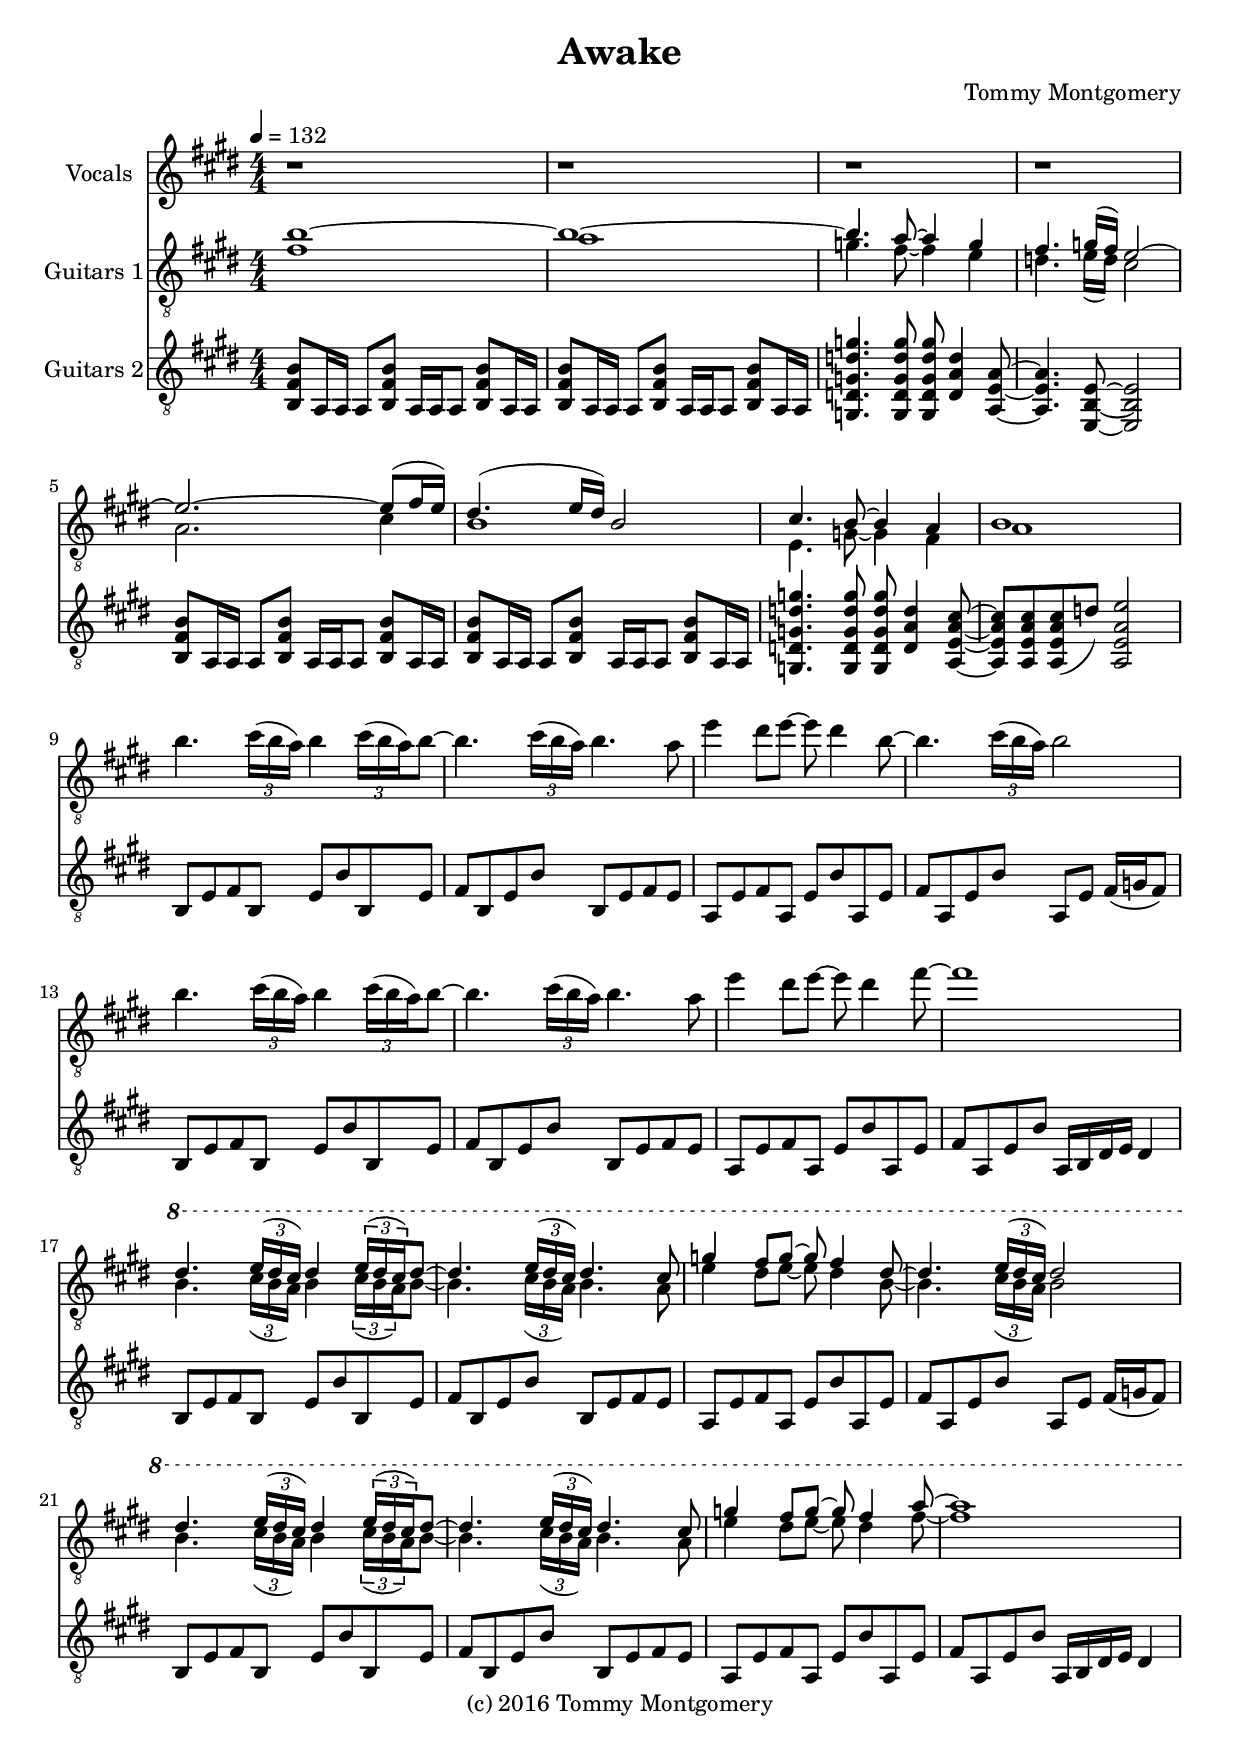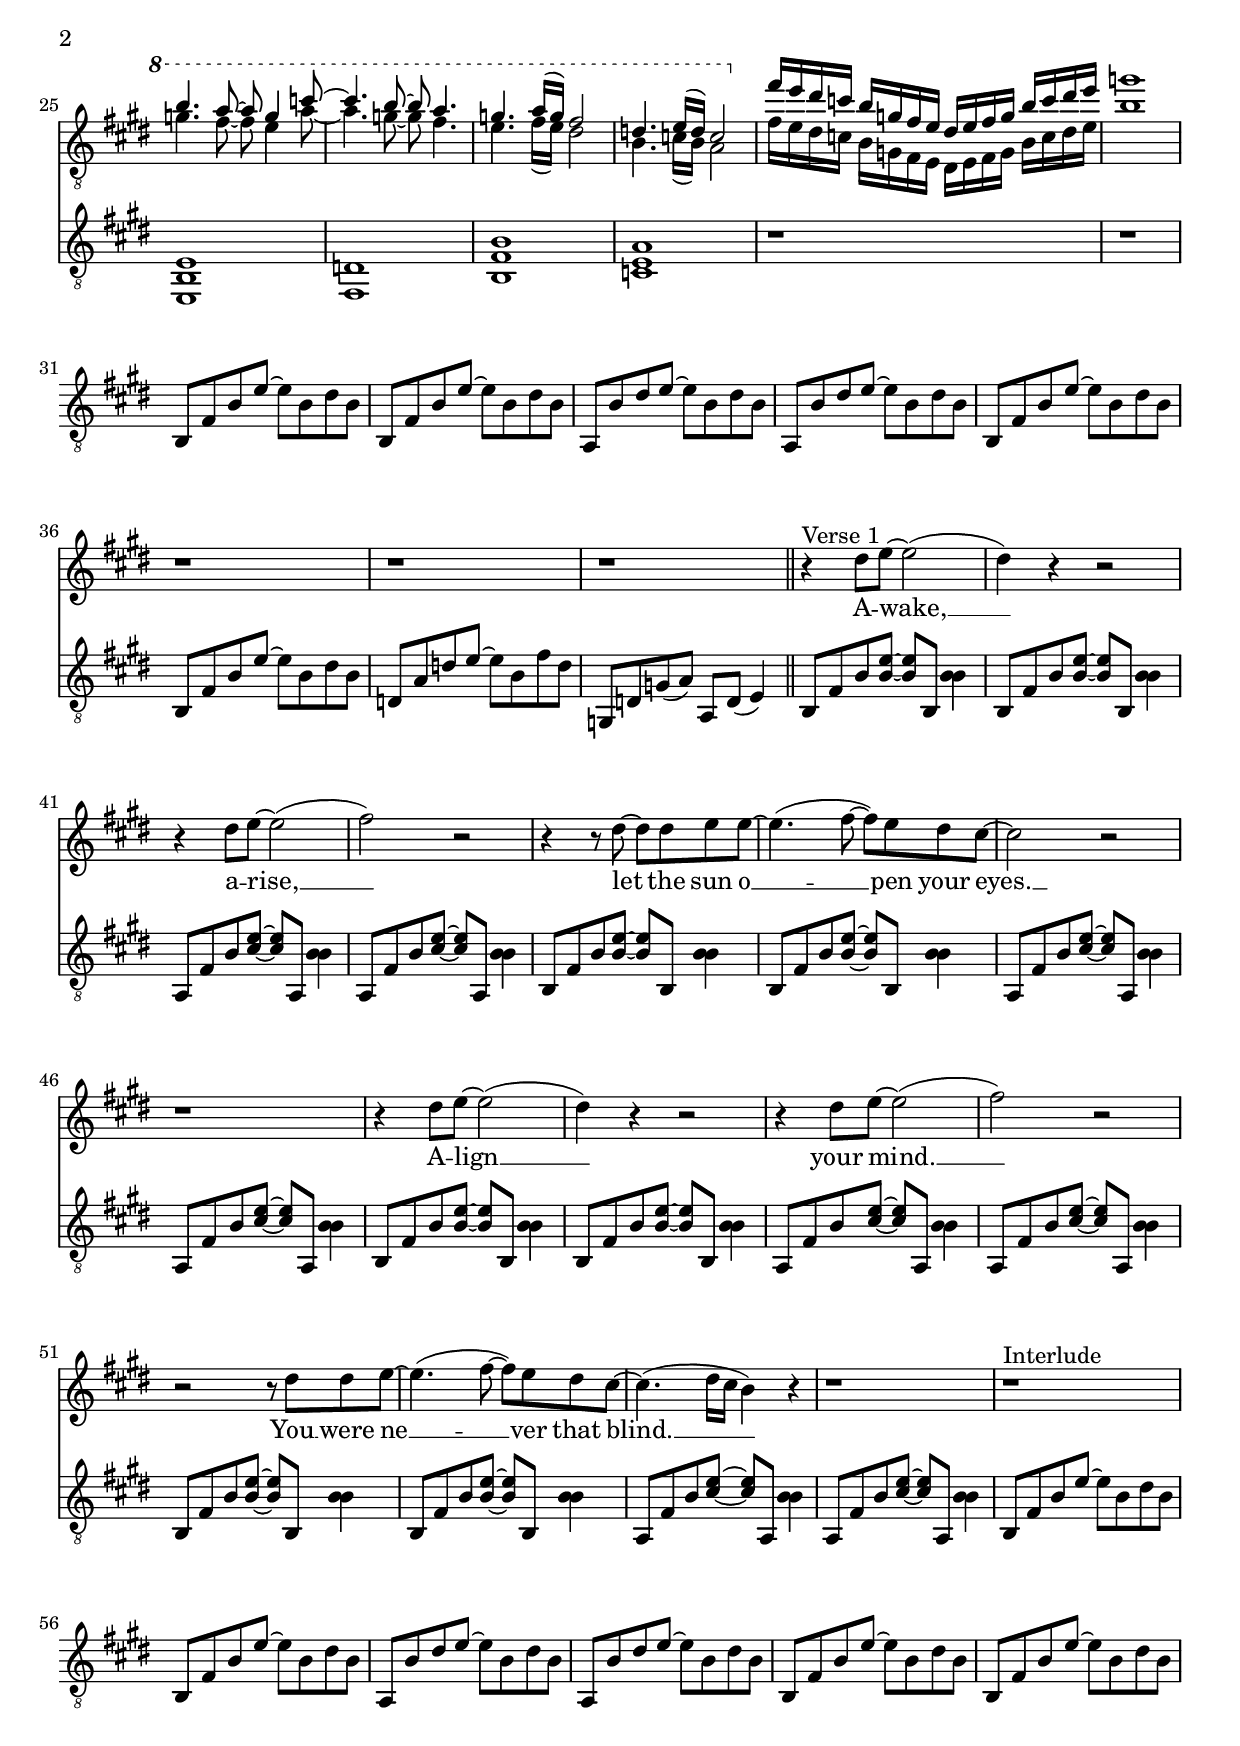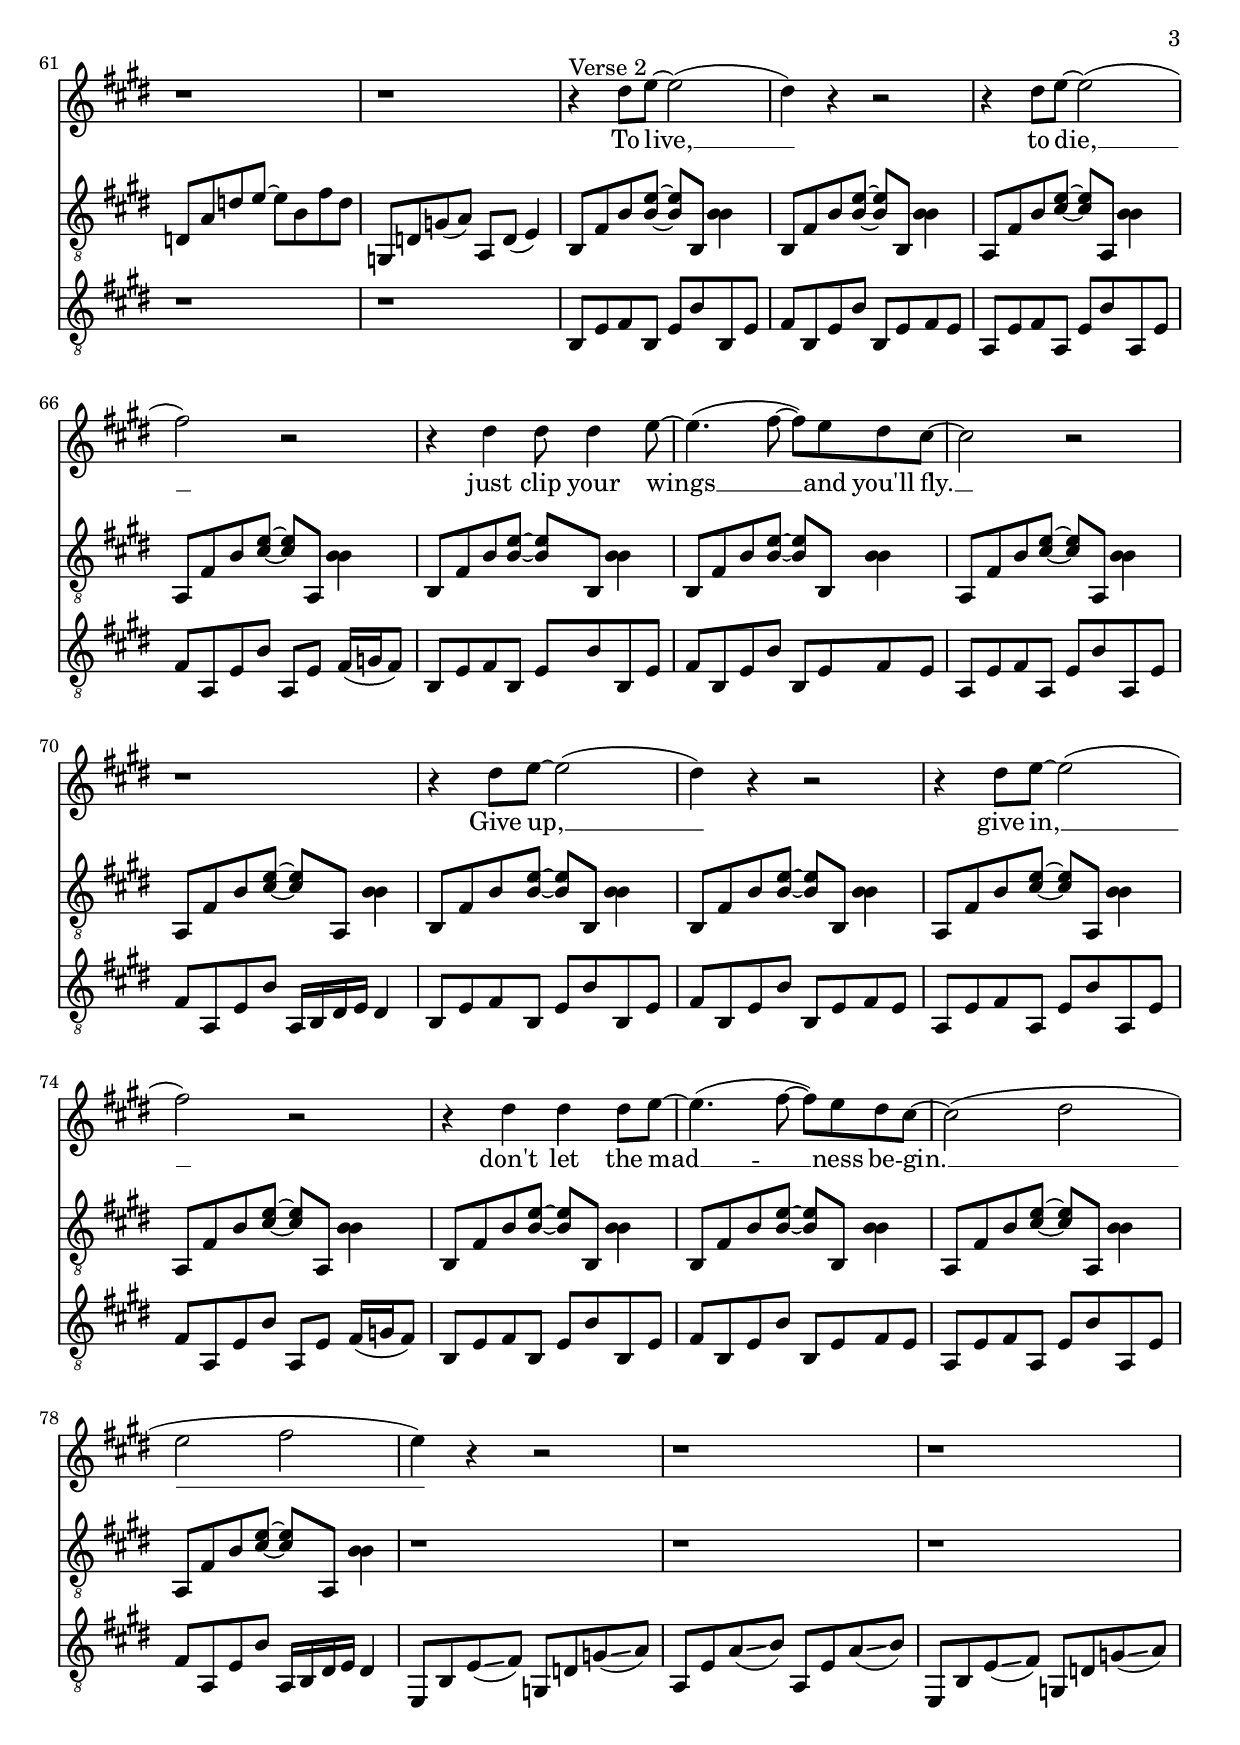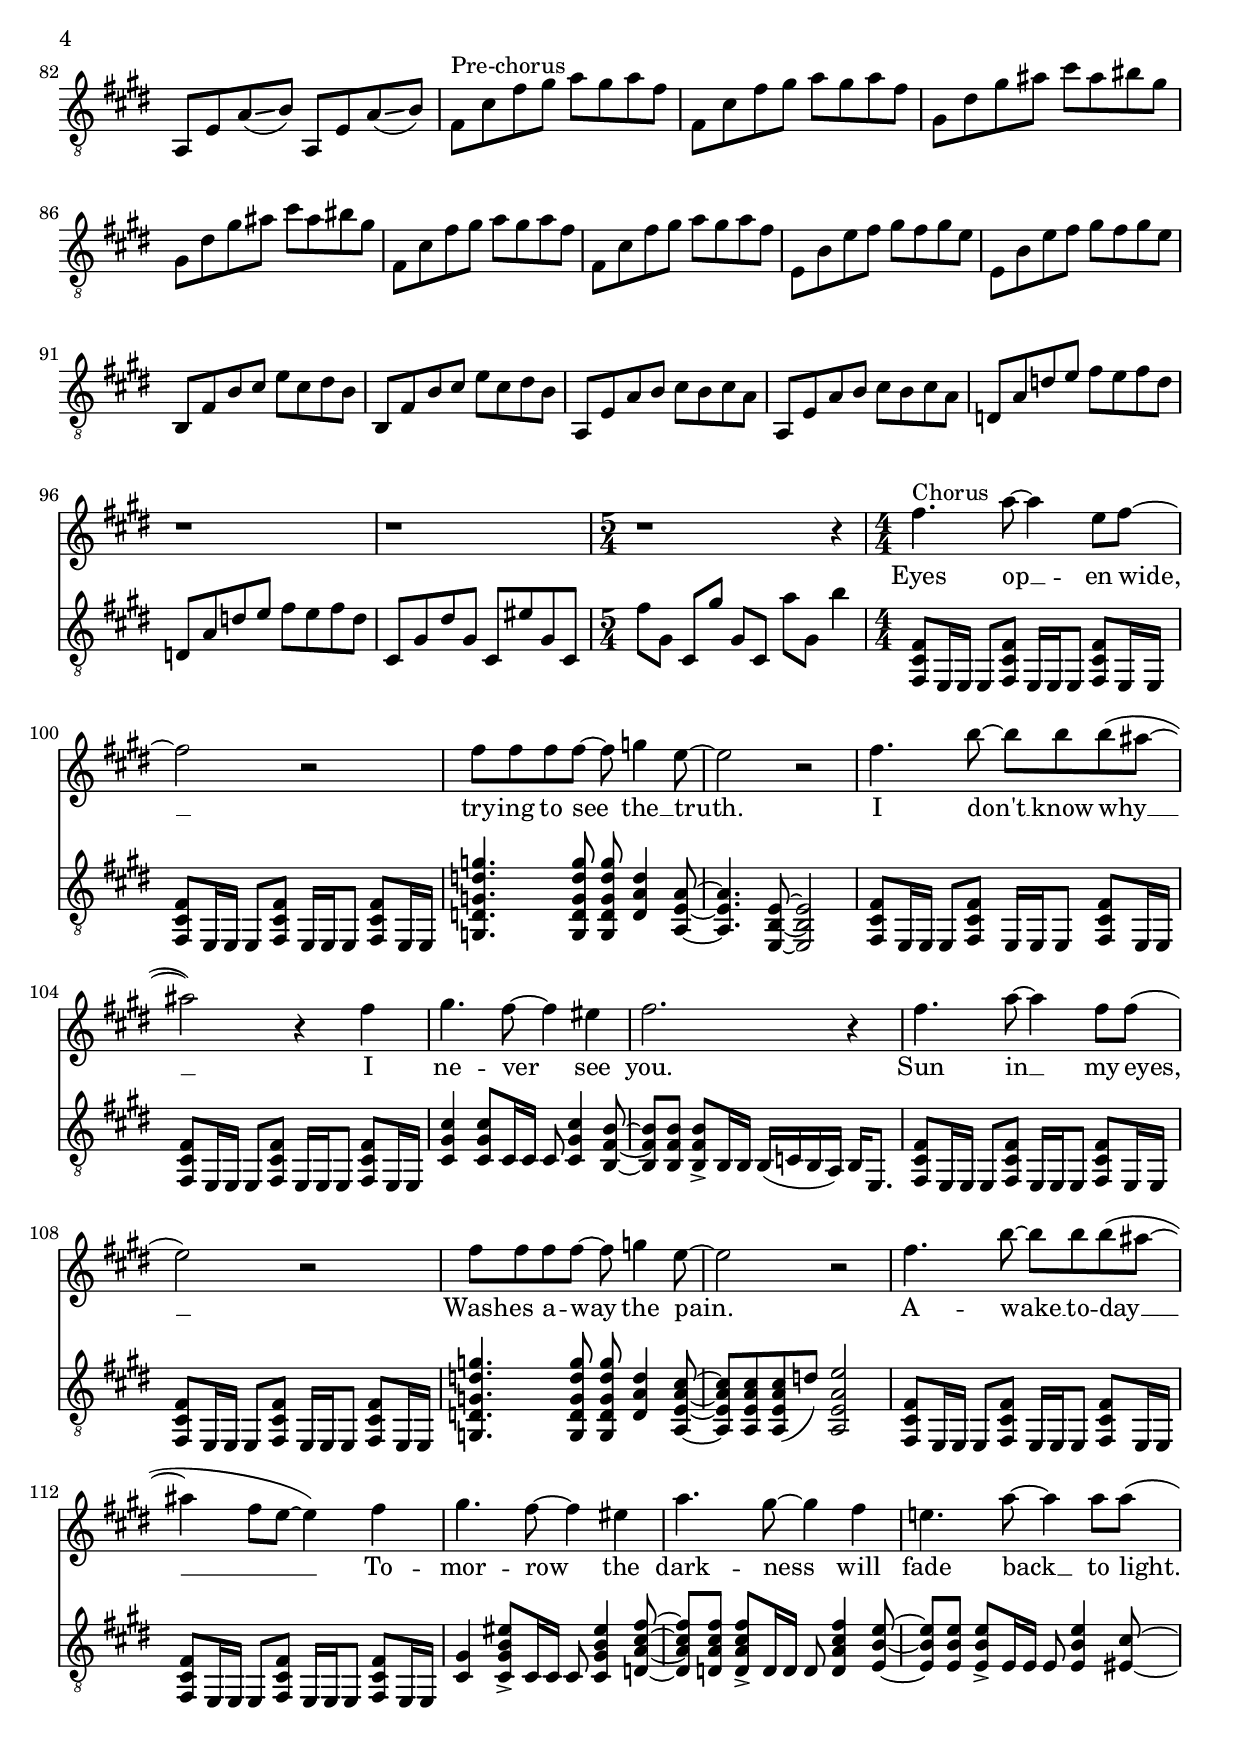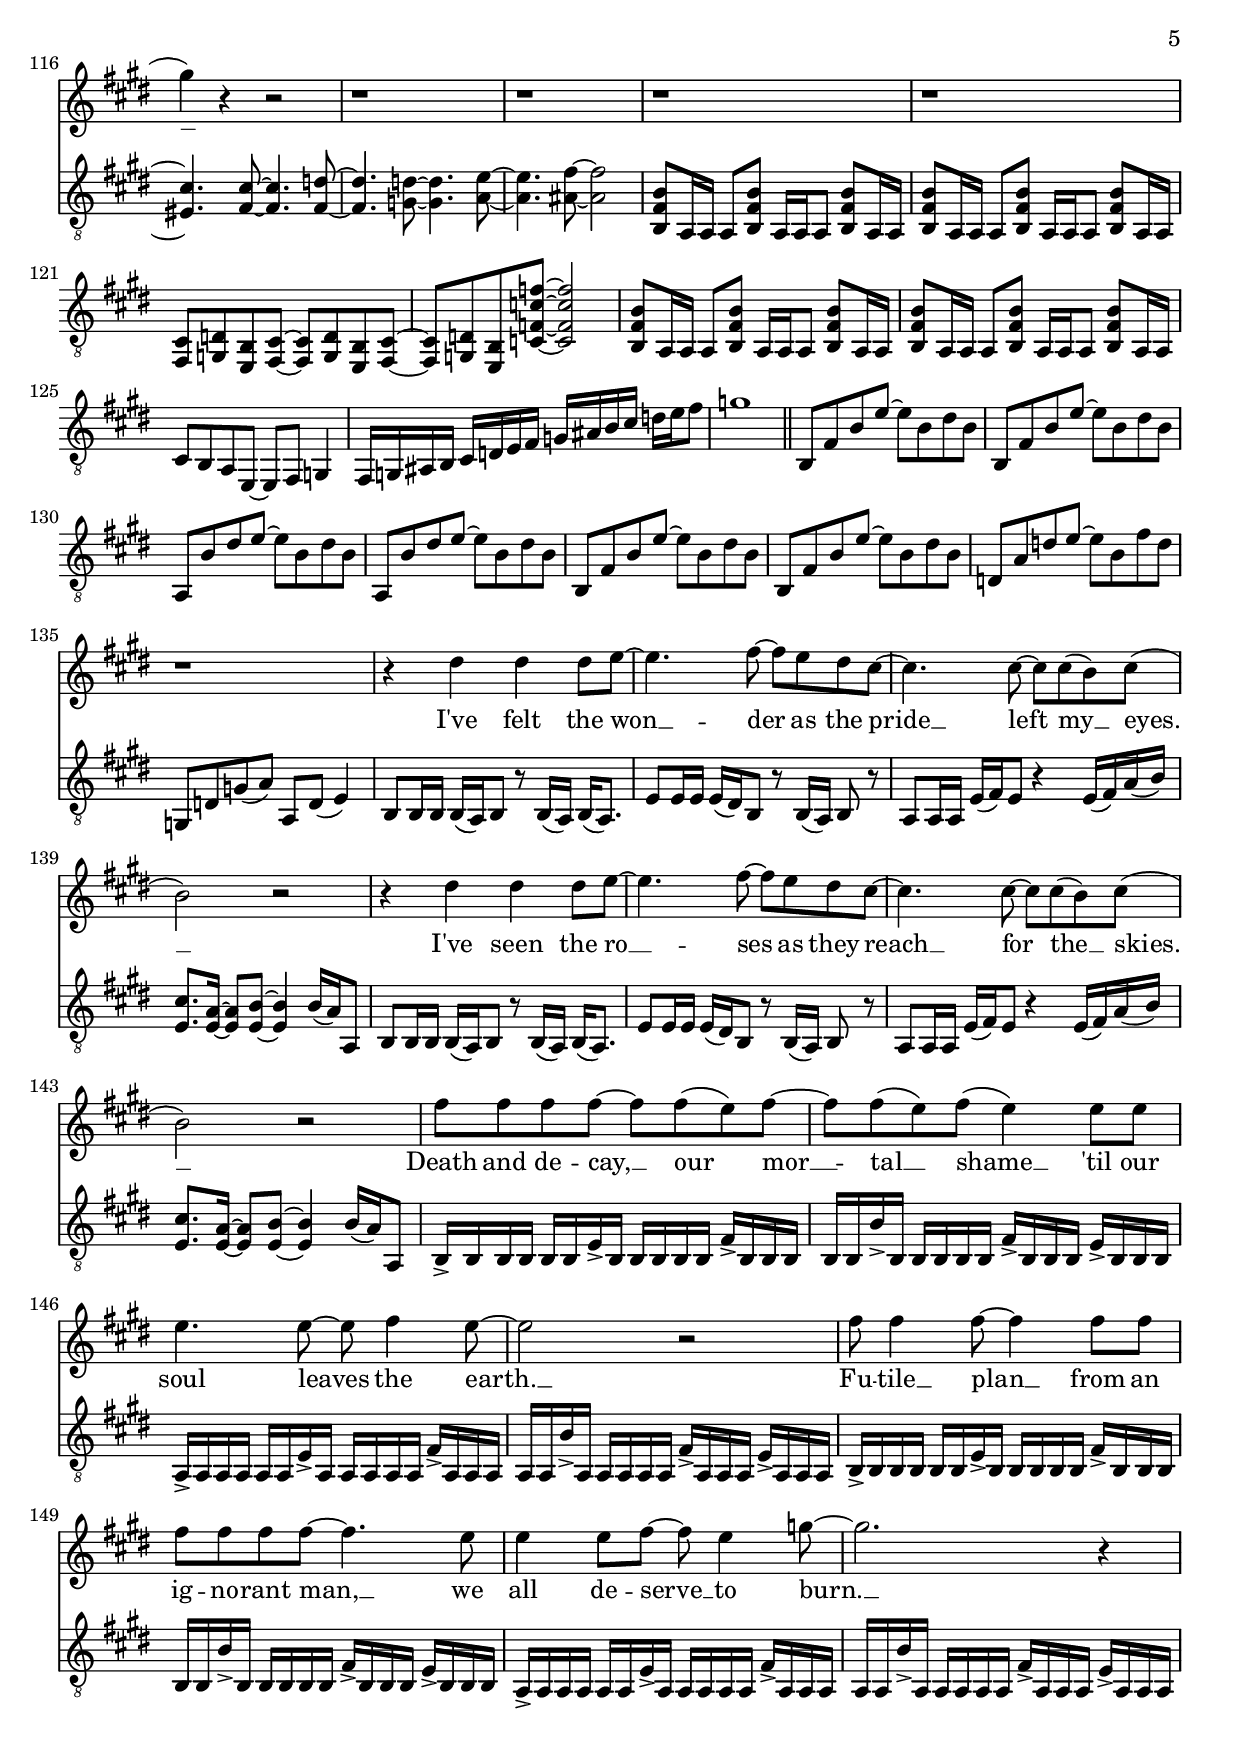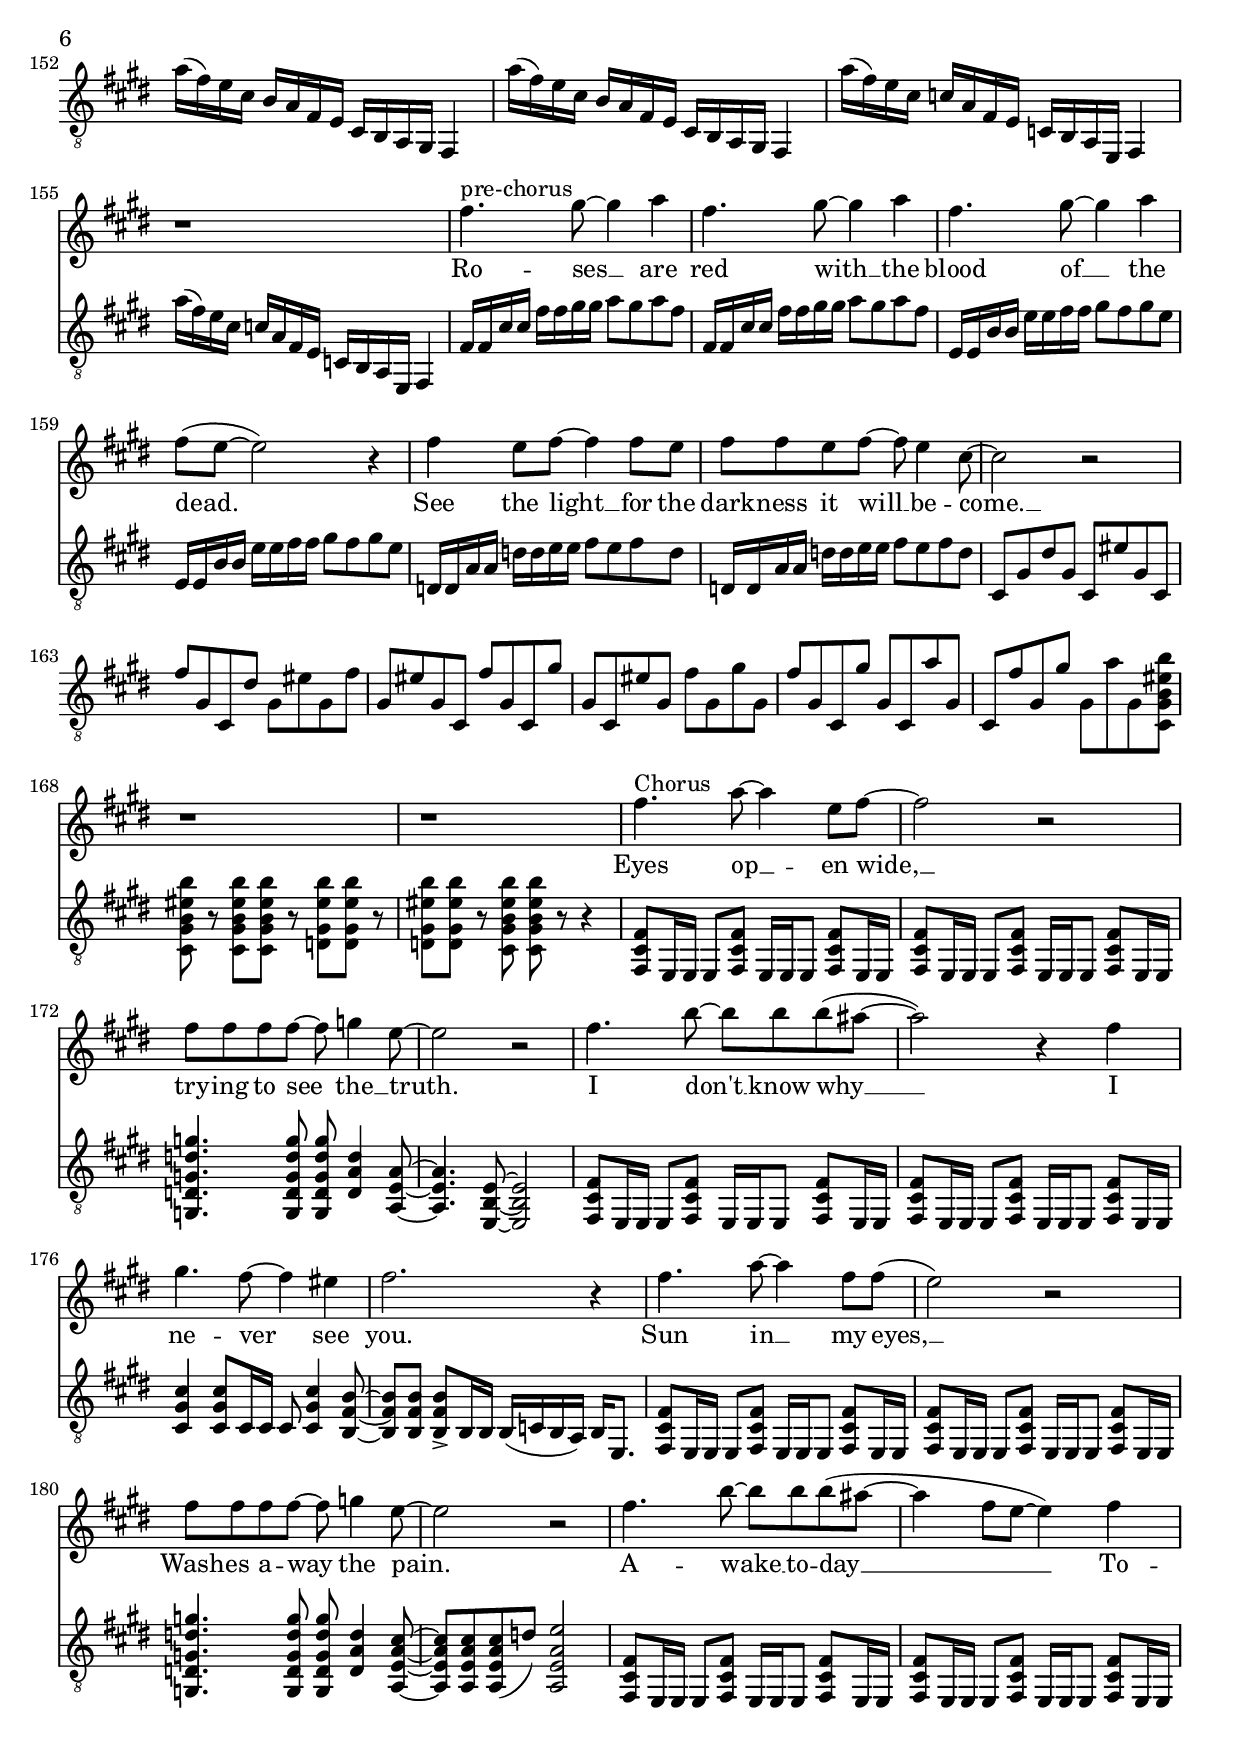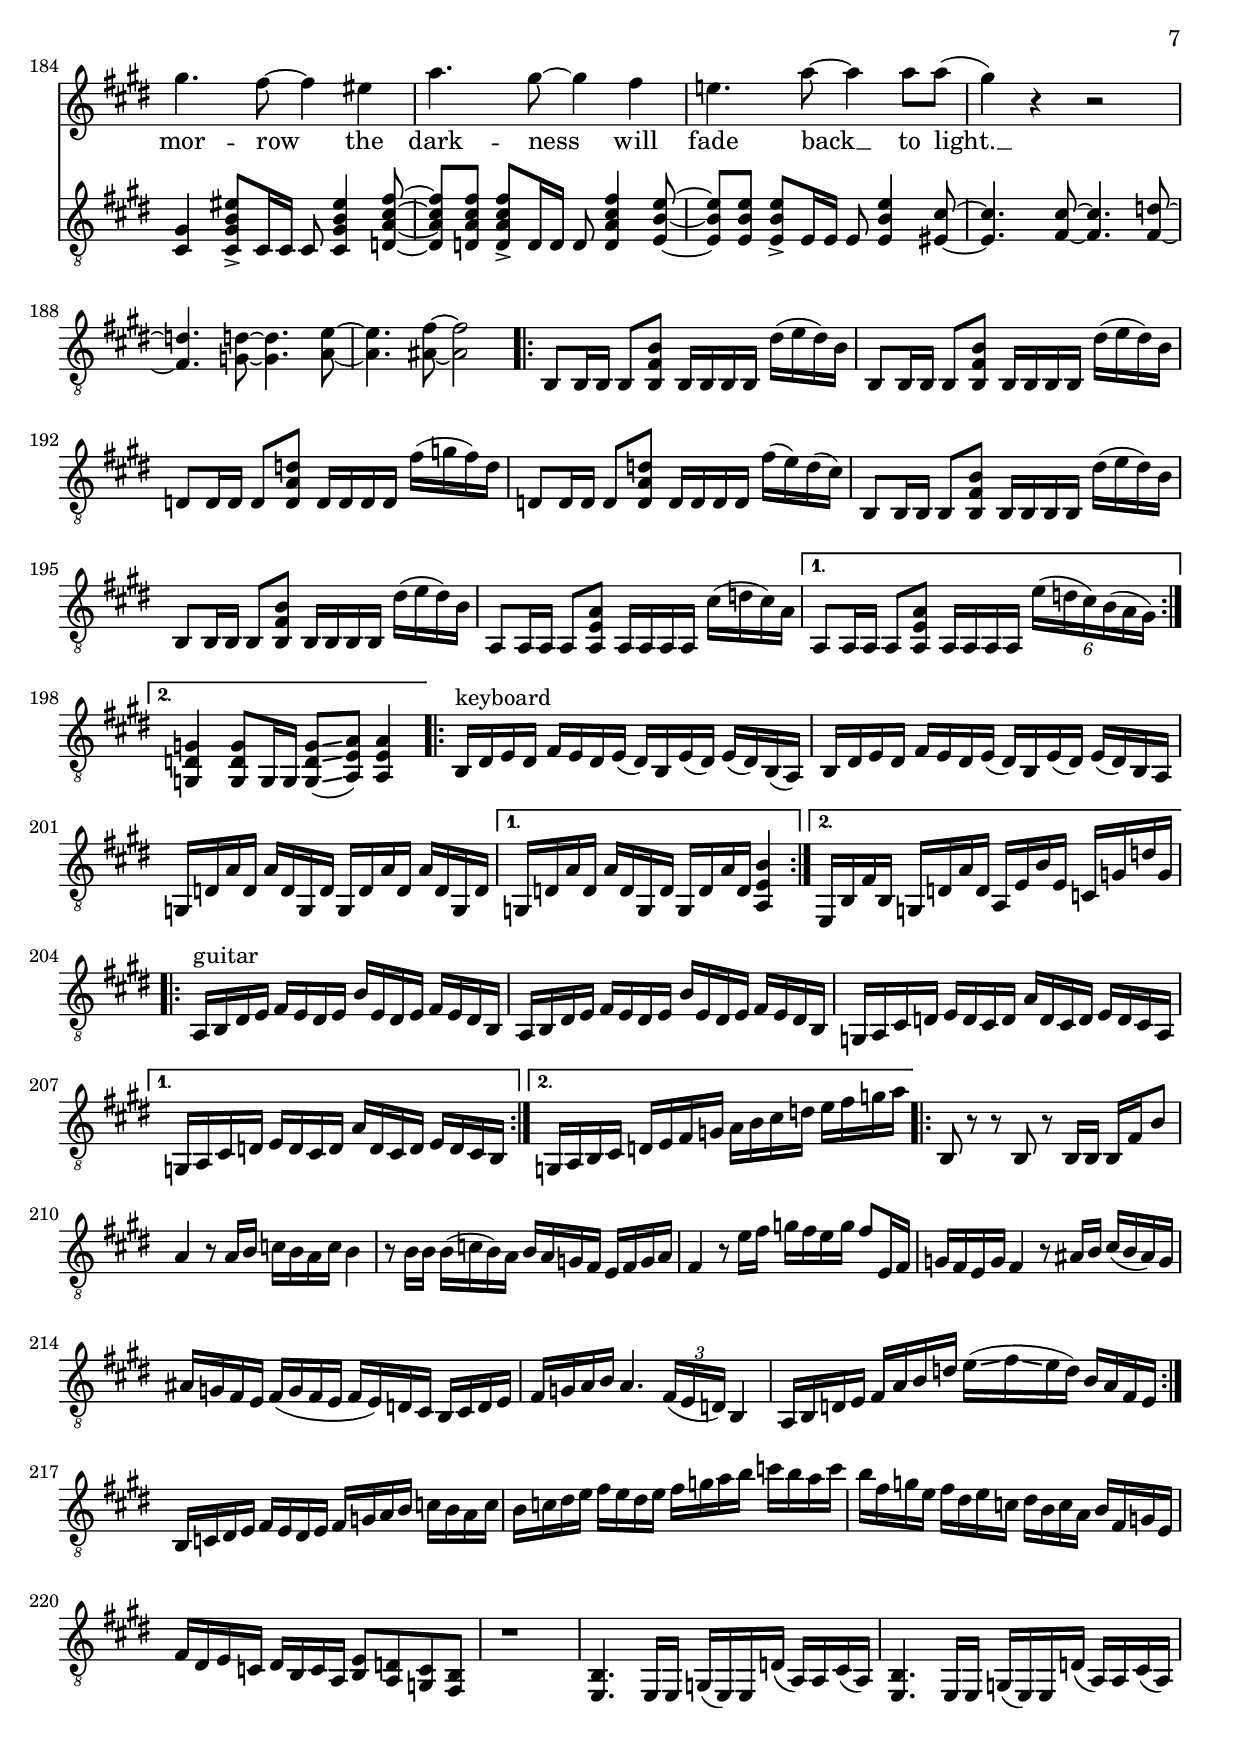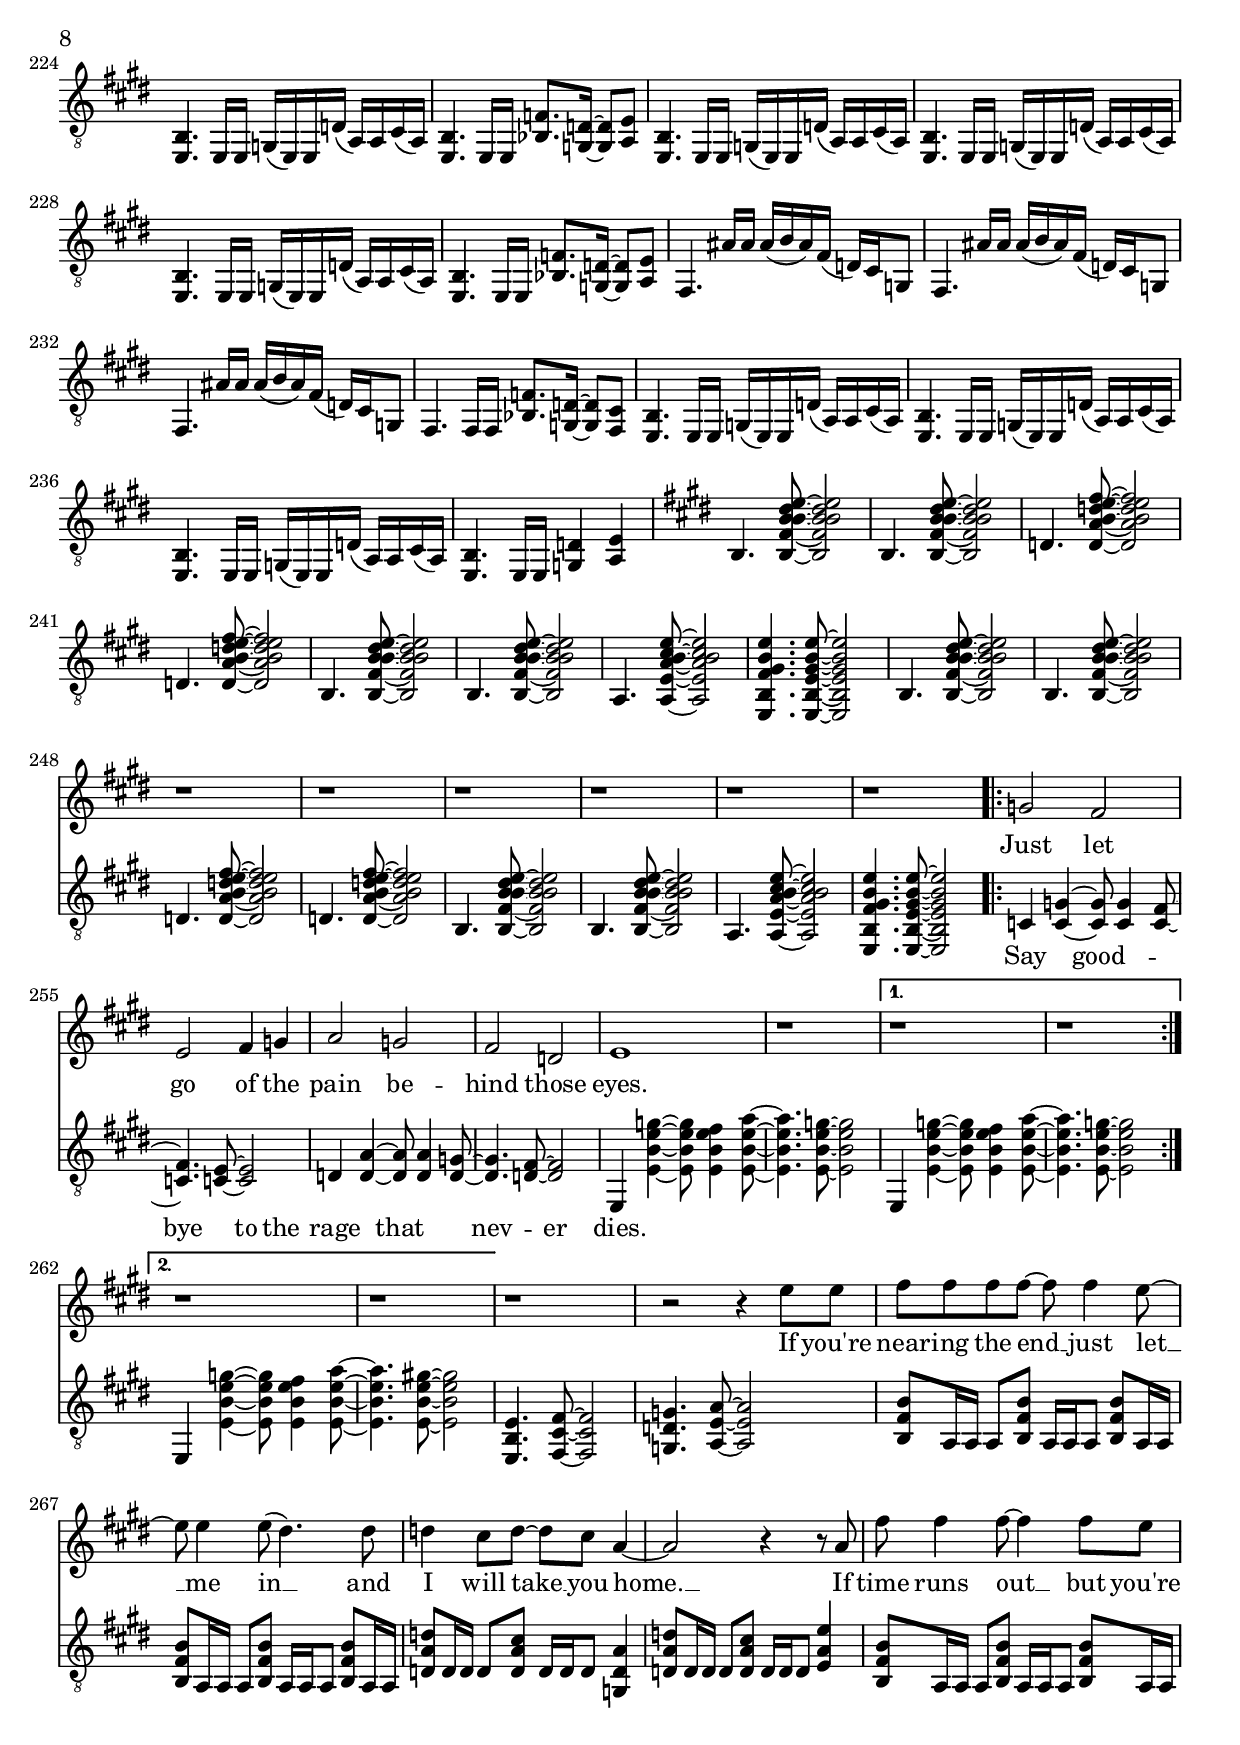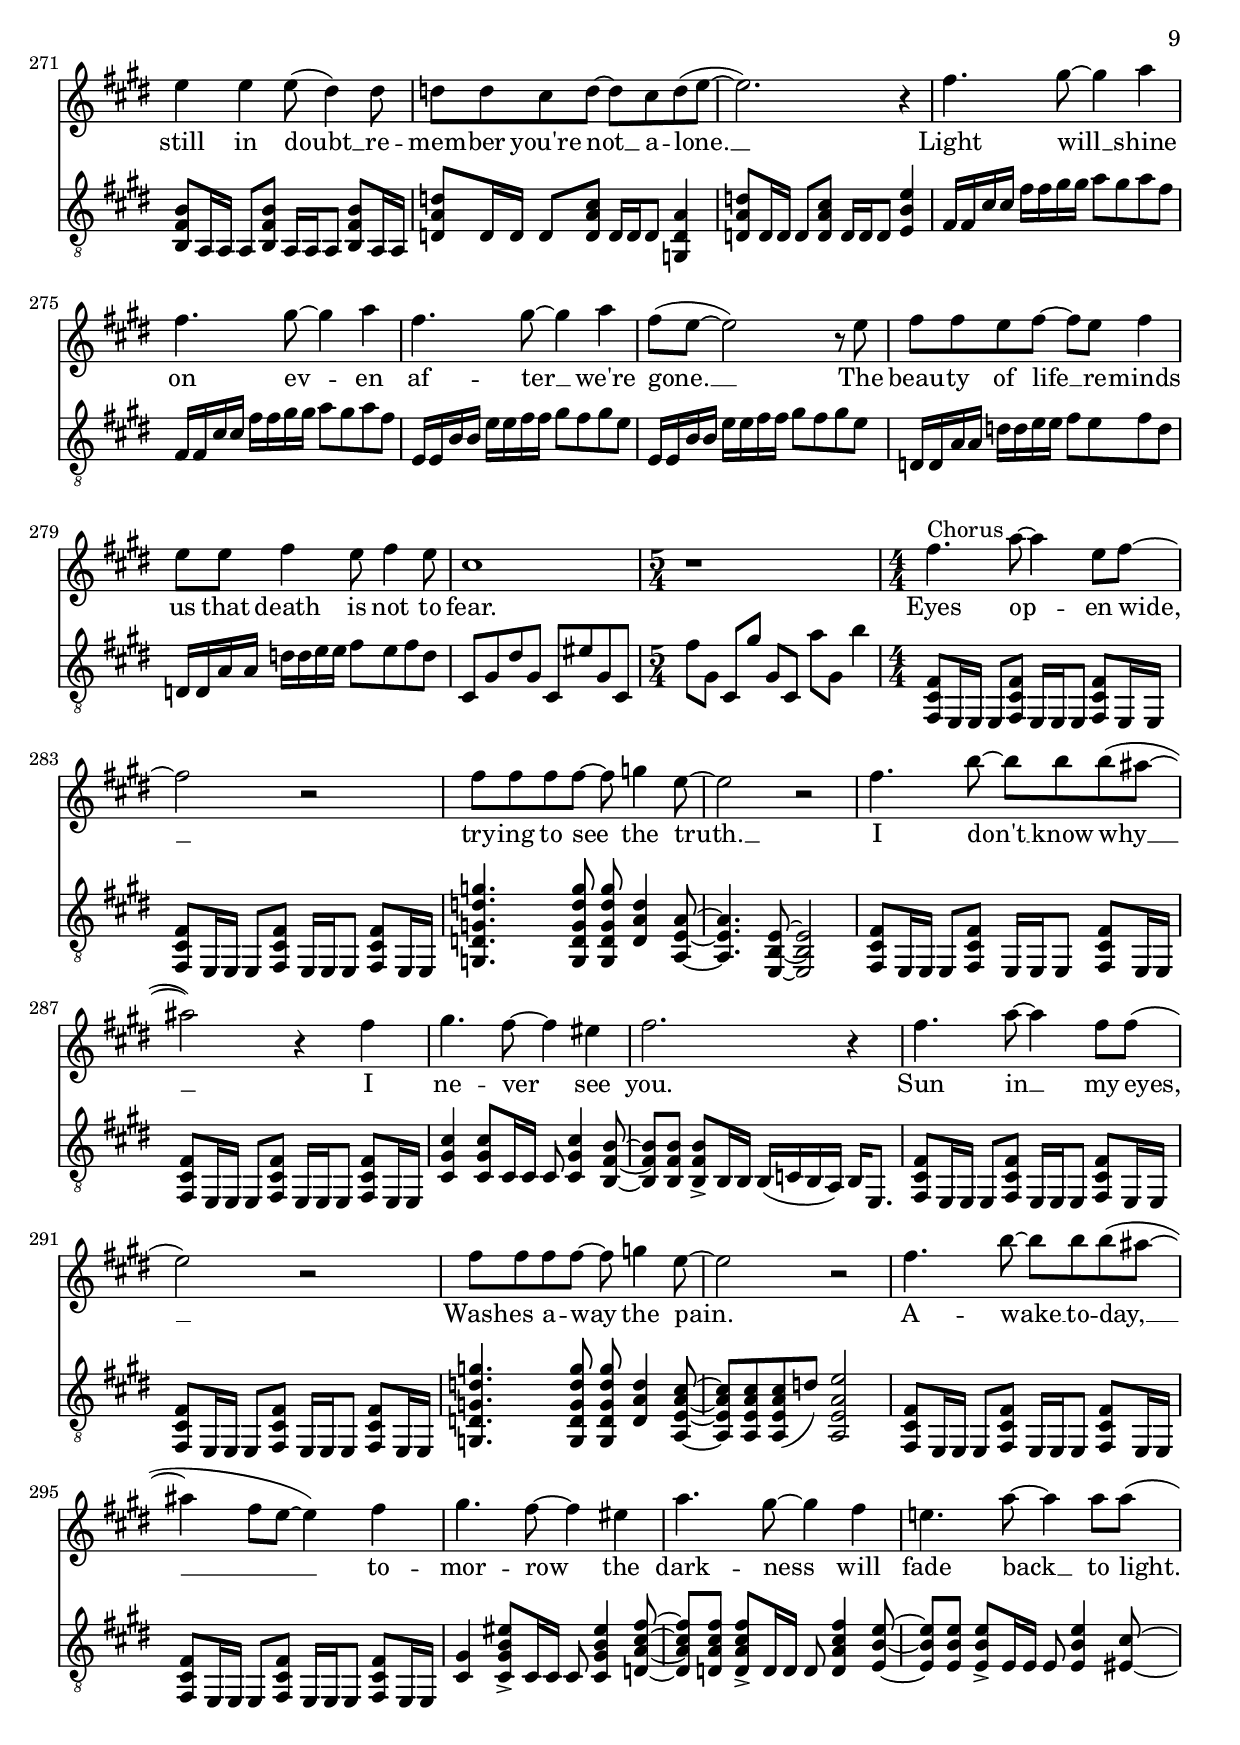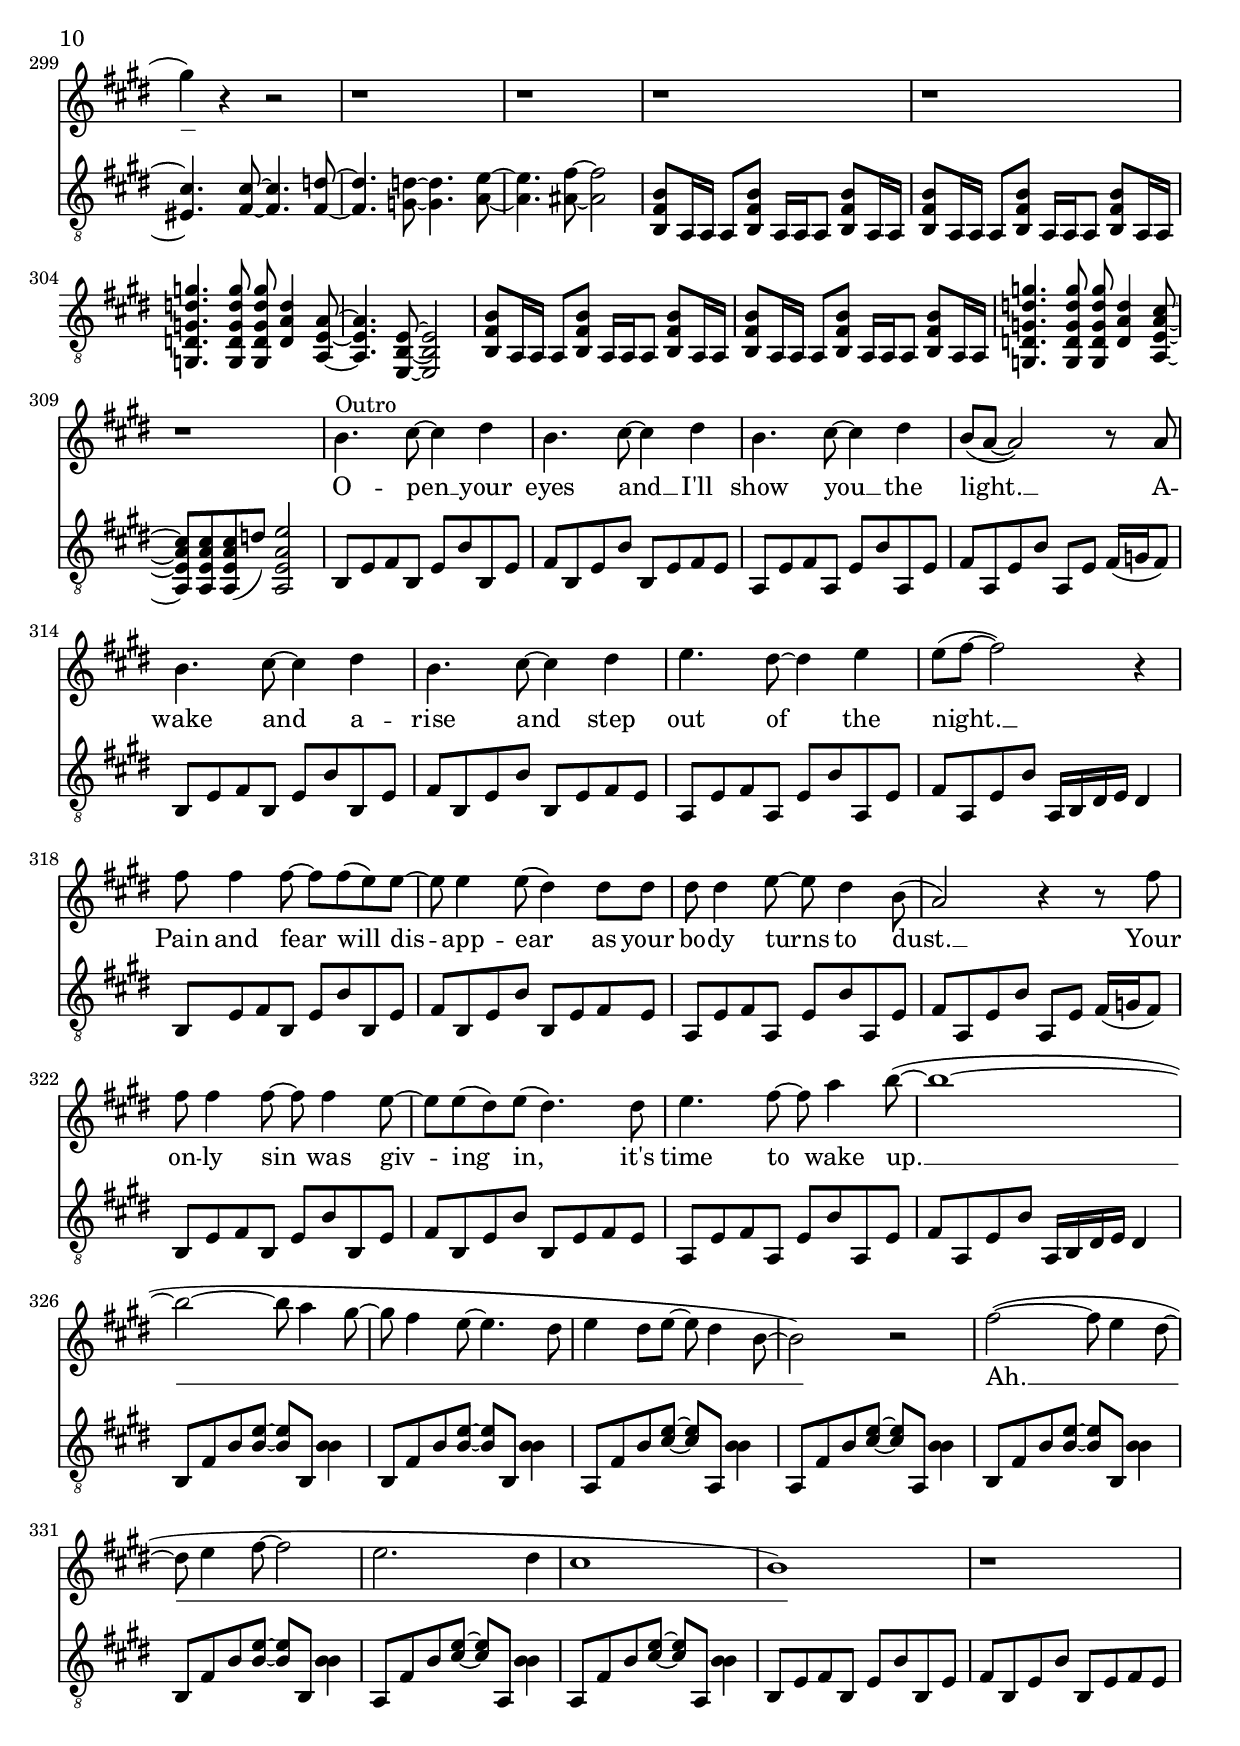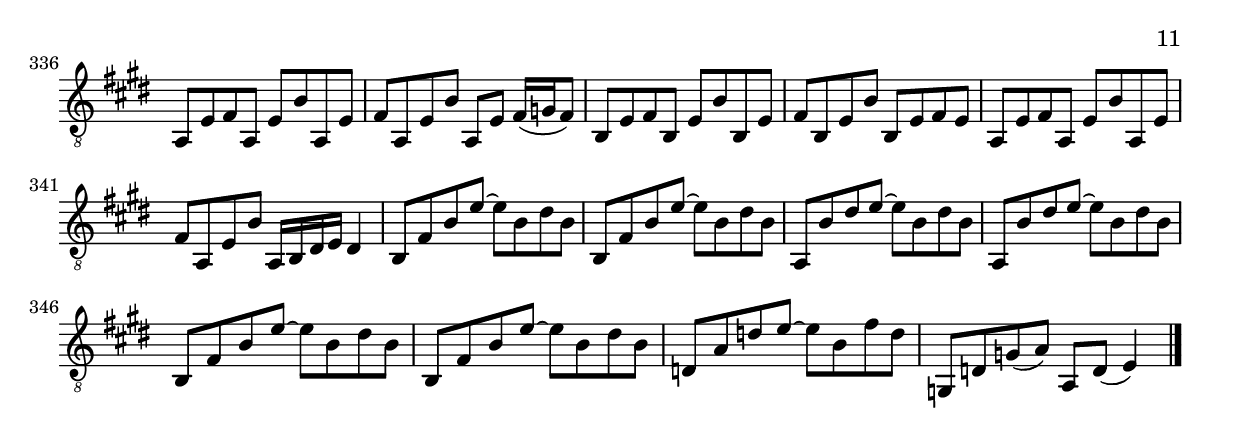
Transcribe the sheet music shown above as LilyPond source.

\version "2.18.2"
\language "english"

\header {
  title = "Awake"
  composer = "Tommy Montgomery"
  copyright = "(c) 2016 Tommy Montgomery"
}

globalConfig = {
  \key b \mixolydian
  \time 4/4
  \numericTimeSignature
  \tempo 4 = 132
  \omit Voice.StringNumber
  \override TupletBracket #'bracket-visibility = #'if-no-beam
}

pinchHarmonic = #(define-music-function
  (parser location fretted actual duration)
  (ly:pitch? ly:pitch? number?)
  #{ <\parenthesize #fretted \tweak NoteHead.style #'harmonic-black #actual >4 #}
)

mainFifthRiff = \relative c {
  <b fs' b>8 a16 a a8 <b fs' b>8 a16 a a8 <b fs' b>8 a16 a |
}

firstInterlude = \relative c {
  b8 fs' b e ~ e b ds b | b, fs' b e ~ e b ds b |
  \repeat unfold 2 { a, b' ds e ~ e b ds b | }
  \repeat unfold 2 { b, fs' b e ~ e b ds b | }
  d, a' d e ~ e b fs' d |
  g,, d' g( a) a, d( e4) |
}

firstVerseRiff = \relative c {
  \repeat unfold 2 {
    \repeat unfold 2 { b8 fs' b <b e> ~ q b, <b' b>4 | }
    \repeat unfold 2 { a,8 fs' b <cs e> ~ q a, <b' b>4 | }
  }
}

bsusSingleNoteRiff = \relative c {
  b8 e fs b, e b' b, e | fs b, e b' b, e fs e |
  a, e' fs a, e' b' a, e' | fs a, e' b' a, e' fs16( g fs8) |
  b, e fs b, e b' b, e | fs b, e b' b, e fs e |
  a, e' fs a, e' b' a, e' | fs a, e' b' a,16 b ds e ds4 |
}

introRhythmGOne = \relative c {
  <g d' g d' g>4. q8 q <d' a' d>4 <a e' a>8 ~ | q4. <e b' e>8 ~ q2 |
}

introRhythmGTwo = \relative c {
  <g d' g d' g>4. q8 q <d' a' d>4 <a e' a cs>8 ~ | q8 q q( d') <a, e' a e'>2 |
}

chorusRhythm = \relative c, {
  \repeat unfold 2 { \transpose b fs \mainFifthRiff }
  \introRhythmGOne
  \repeat unfold 2 { \transpose b fs \mainFifthRiff }
  <cs' gs' cs>4 q8 cs16 cs cs8 <cs gs' cs>4 <b fs' b>8 ~ |
  q8 q q-> b16 b b( c b a) b e,8. |
  \repeat unfold 2 { \transpose b fs \mainFifthRiff }
  \introRhythmGTwo
  \repeat unfold 2 { \transpose b fs \mainFifthRiff }
  <cs' gs'>4 <cs gs' b es>8-> cs16 cs cs8 <cs gs' b es>4 <d a' cs fs>8 ~ |
  q q q-> d16 d d8 <d a' cs fs>4 <e b' e>8 ~ |

  q8 q q-> e16 e e8 <e b' e>4 <es cs'>8 ~ |
  q4. <fs cs'>8 ~ q4. <fs d'>8 ~ |
  q4. <g d'>8 ~ q4. <a e'>8 ~ |
  q4. <as fs'>8 ~ q2 |
}

aMajSeventhRiff = \relative c {
  \repeat unfold 2 { a,,16 e' gs a b a gs a e' a, gs a b a gs e | }
  \repeat unfold 2 { b fs' a b cs b a b fs' b, a b cs b a fs | }
  \repeat unfold 2 { cs g' b cs d cs b cs g' cs, b cs d cs b g | }
  \repeat unfold 2 { d a' d e fs( e) d e a g fs e fs( e) d a | }
}

fSharpPentDescRiff = \relative c'' {
  \repeat unfold 2 { a16( fs) e cs b a fs e cs b a gs fs4 | }
  \repeat unfold 2 { a''16( fs) e cs c a fs e c b a e fs4 | }
}

guitarTwo = \relative c {
  \repeat unfold 2 \mainFifthRiff
  \introRhythmGOne
  \repeat unfold 2 \mainFifthRiff
  \introRhythmGTwo

  \repeat unfold 2 \bsusSingleNoteRiff

  <e, b' e>1 | <fs d'> | <b fs' b> | <c e a> |

  \repeat unfold 10 r1

  % verse 1
  \repeat unfold 16 r1
  % interlude
  \repeat unfold 8 r1

  % verse 2
  \repeat unfold 2 \bsusSingleNoteRiff

  % interlude 2
  \repeat unfold 2 {
    e,8 b' e\glissando( fs) g, d' g\glissando( a) |
    \repeat unfold 2 { a, e' a\glissando( b) }  |
  }

  % f#m interlude
  fs8^"Pre-chorus" cs' fs gs a gs a fs |
  fs, cs' fs gs a gs a fs |
  \repeat unfold 2 { gs, ds' gs as cs as bs gs | }
  \repeat unfold 2 { fs,8 cs' fs gs a gs a fs | }
  \repeat unfold 2 { e,8 b' e fs gs fs gs e | }
  \repeat unfold 2 { b,8 fs' b cs e cs ds b | }
  \repeat unfold 2 { a,8 e' a b cs b cs a | }
  \repeat unfold 2 { d,8 a' d e fs e fs d | }
  cs,8 gs' ds' gs, cs, es' gs, cs, |
  \time 5/4 fs' gs, cs, gs'' gs, cs, a'' gs, b'4 |

  % chorus
  \time 4/4 \chorusRhythm

  % post-chorus thing
  \repeat unfold 2 \mainFifthRiff
  <fs,, cs'>8 <g d'> <e b'> <fs cs'> ~ q <g d'> <e b'> <fs cs'> ~ |
  q <g d'> <e b'> <c' f c' f> ~ q2 |
  \repeat unfold 2 \mainFifthRiff
  cs8 b a e ~ e8 fs g4 |
  fs16 g as b cs d e fs g as b cs d e fs8 | g1 \bar "||" |

  \firstInterlude

  \repeat unfold 2 {
    b,,8 b16 b b( a) b8 r8 b16( a) b( a8.) |
    e'8 e16 e e( ds) b8 r8 b16( a) b8 r8 |
    a8 a16 a e'( fs) e8 r4 e16( fs) a( b) |
    <e, cs'>8. <e a>16 ~ q8 <e b'> ~ q4 b'16( a) a,8 |
  }

  \repeat unfold 2 {
    b16-> b b b b b e-> b b b b b fs'-> b, b b |
    b b b'-> b, b b b b fs'-> b, b b e-> b b b |
    a-> a a a a a e'-> a, a a a a fs'-> a, a a |
    a a b'-> a, a a a a fs'-> a, a a e'-> a, a a |
  }

  \fSharpPentDescRiff

  \repeat unfold 2 { fs'16 fs cs' cs fs fs gs gs a8 gs a fs | }
  \repeat unfold 2 { e,16 e b' b e e fs fs gs8 fs gs e | }
  \repeat unfold 2 { d,16 d a' a d d e e fs8 e fs d | }

  cs,8 gs' ds' gs, cs, es' gs, cs, |
  fs' gs, cs, ds' gs, es' gs, fs' |
  gs, es' gs, cs, fs' gs, cs, gs'' |
  gs, cs, es' gs, fs' gs, gs' gs, |
  fs' gs, cs, gs'' gs, cs, a'' gs, |
  cs, fs' gs, gs' gs, a' gs, <cs, gs' b es b'>8 |
  q r <cs gs' b es b'> q r <d gs es' b'> q r |
  <d gs es' b'> q r <cs gs' b es b'> q r r4 |

  \chorusRhythm

  % instrumental interlude

  \repeat volta 2 {
    \repeat unfold 2 { b8 b16 b b8 <b fs' b> b16 b b b ds'( e ds) b | }
    d,8 d16 d d8 <d a' d> d16 d d d fs'( g fs) d |
    d,8 d16 d d8 <d a' d> d16 d d d fs'( e) d( cs) |
    \repeat unfold 2 { b,8 b16 b b8 <b fs' b> b16 b b b ds'( e ds) b | }
    a,8 a16 a a8 <a e' a> a16 a a a cs'( d cs) a |
  }
  \alternative {
    { a,8 a16 a a8 <a e' a> a16 a a a \times 4/6 { e''( d cs) b( a gs) } | }
    { <g, d' g>4 q8 g16 g <g d' g>8\glissando( <a e' a>) q4 | }
  }

  \repeat volta 2 {
    b16^"keyboard" ds e ds fs e ds e( ds) b e( ds) e( ds) b( a) |
    b ds e ds fs e ds e( ds) b e( ds) e( ds) b a |
    g d' a' d, a' d, g, d' g, d' a' d, a' d, g, d' |
  }
  \alternative {
    { g, d' a' d, a' d, g, d' g, d' a' d, <a e' b'>4 | }
    { e16 b' fs' b, g d' a' d, a e' b' e, c g' d' g, | }
  }

  \repeat volta 2 {
    a,16^"guitar" b ds e fs e ds e b' e, ds e fs e ds b |
    a b ds e fs e ds e b' e, ds e fs e ds b |
    g a cs d e d cs d a' d, cs d e d cs a |
  }
  \alternative {
    { g a cs d e d cs d a' d, cs d e d cs b | }
    { g a b cs d e fs g a b cs d e fs g a | }
  }

  \repeat volta 2 {
    b,,8 r r b r b16 b b fs' b8 |
    a4 r8 a16 b c b a c b4 |
    r8 b16 b b( c b) a b a g fs e fs g a |
    fs4 r8 e'16 fs g fs e g fs8 e,16 fs
    g fs e g fs4 r8 as16 b cs( b as) g |
    as g fs e fs( g fs e fs e) d cs b cs d e |
    fs g a b a4. \times 2/3 { fs16( e d) } b4 |
    a16 b d e fs a b d e\glissando( fs\glissando e d) b a fs e |
  }

  b16 c ds e fs e ds e fs g a b c b a c |
  b c ds e fs e ds e fs g a b c b a c |
  b fs g e fs ds e c ds b c a b fs g e |
  fs ds e c ds b c a <b e>8 <a d> <g c> <fs b> |

  % guitar solo lead in
  r1 |

  % guitar solo
  \repeat unfold 2 {
    \repeat unfold 3 { <e b'>4. e16 e g( e) e d'( a) a cs( a) | }
    <e b'>4. e16 e <bf' f'>8. <g d'>16 ~ q8 <a e'> |
  }

  \repeat unfold 3 { fs4. as'16 as as(b as) fs( d) cs g8 | }
  fs4. fs16 fs <bf f'>8. <g d'>16 ~ q8 <fs cs'> |

  \repeat unfold 3 { <e b'>4. e16 e g( e) e d'( a) a cs( a) | }
  <e b'>4. e16 e <g d'>4 <a e'> |

  \key b \mixolydian
  \repeat unfold 2 {
    \repeat unfold 2 { b4. <b fs' b b ds e>8 ~ q2 | }
    \repeat unfold 2 { d4. <d a' d b e fs>8 ~ q2 | }
    \repeat unfold 2 { b4. <b fs' b b ds e>8 ~ q2 | }
    a4. <a e' a b cs e>8 ~ q2 |
    <e b' fs' gs b e>4. <e b' e gs b e>8 ~ q2 |
  }

  % bridge

  \repeat volta 2 {
    c'4 <c g'>4 ~ q8 q4 <c fs>8 ~ | q4. <c e>8 ~ q2 |
    d4 <d a'>4 ~ q8 q4 <d g>8 ~ | q4. <d fs>8 ~ q2 |
    e,4 <e' b' e g>4 ~ q8 <e b' e fs>4 <e b' e a>8 ~ | q4. <e b' e g>8 ~ q2 |
  }

  \alternative {
    { e,4 <e' b' e g>4 ~ q8 <e b' e fs>4 <e b' e a>8 ~ | q4. <e b' e g>8 ~ q2 | }
    { e,4 <e' b' e g>4 ~ q8 <e b' e fs>4 <e b' e a>8 ~ | q4. <e b' e gs!>8 ~ q2 | }
  }

  { <e, b' e>4. <fs cs' fs>8 ~ q2 | <g d' g>4. <a e' a>8 ~ q2 | }


  \repeat unfold 2 \mainFifthRiff
  <d a' d>8 d16 d d8 <d a' cs>8 d16 d d8 <g, d' a'>4 |
  <d' a' d>8 d16 d d8 <d a' cs>8 d16 d d8 <e a e'>4 |

  \repeat unfold 2 \mainFifthRiff
  <d a' d>8 d16 d d8 <d a' cs>8 d16 d d8 <g, d' a'>4 |
  <d' a' d>8 d16 d d8 <d a' cs>8 d16 d d8 <e b' e>4 |


  % pre-chorus
  \repeat unfold 2 { fs16 fs cs' cs fs fs gs gs a8 gs a fs | }
  \repeat unfold 2 { e,16 e b' b e e fs fs gs8 fs gs e | }
  \repeat unfold 2 { d,16 d a' a d d e e fs8 e fs d | }
  cs,8 gs' ds' gs, cs, es' gs, cs, |
  \time 5/4 fs' gs, cs, gs'' gs, cs, a'' gs, b'4 |

  \time 4/4
  \chorusRhythm

  % outro
  \repeat unfold 2 \mainFifthRiff
  \introRhythmGOne
  \repeat unfold 2 \mainFifthRiff
  \introRhythmGTwo

  \repeat unfold 2 \bsusSingleNoteRiff

  \firstVerseRiff
  \bsusSingleNoteRiff
  \firstInterlude \bar "|."
}

guitarOne = \relative c'' {
  <<
    { b1 ~ | b1 ~ | b4. a8  ~ a4  g | fs4. g16( fs) e2 ~ | } \\
    { fs1  | a    | g4. fs8 ~ fs4 e | d4.  e16( d ) cs2  | }
  >>
  <<
    { e2. ~ e8( fs16 e) | ds4.( e16 ds) b2 | cs4. b8 ~ b4 a  | b1 | } \\
    { a2.   cs4         | b1               | e,4. g8 ~ g4 fs | a1 | }
  >>

  b'4. \times 2/3 { cs16( b a) } b4 \times 2/3 { cs16( b a) } b8 ~ |
  b4. \times 2/3 { cs16( b a) } b4. a8 |
  e'4 ds8 e ~ e ds4 b8 ~ |
  b4. \times 2/3 { cs16( b a) } b2 |

  b4. \times 2/3 { cs16( b a) } b4 \times 2/3 { cs16( b a) } b8 ~ |
  b4. \times 2/3 { cs16( b a) } b4. a8 |
  e'4 ds8 e ~ e ds4 fs8 ~ |
  fs1 |

  \ottava #1
  <<
    { ds4. \times 2/3 { e16( ds cs) } ds4 \times 2/3 { e16( ds cs) } ds8 ~ | } \\
    { b4. \times 2/3 { cs16( b a) } b4 \times 2/3 { cs16( b a) } b8 ~ | }
  >>
  <<
    { ds4. \times 2/3 { e16( ds cs) } ds4. cs8 } \\
    { b4. \times 2/3 { cs16( b a) } b4. a8 | }
  >>
  <<
    { g'4 fs8 g ~ g fs4 ds8 ~ | ds4. \times 2/3 { e16( ds cs) } ds2 | } \\
    { e4 ds8 e ~ e ds4 b8 ~ | b4. \times 2/3 { cs16( b a) } b2 | }
  >>
  <<
    { ds4. \times 2/3 { e16( ds cs) } ds4 \times 2/3 { e16( ds cs) } ds8 ~ | } \\
    { b4. \times 2/3 { cs16( b a) } b4 \times 2/3 { cs16( b a) } b8 ~ | }
  >>
  <<
    { ds4. \times 2/3 { e16( ds cs) } ds4. cs8 } \\
    { b4. \times 2/3 { cs16( b a) } b4. a8 | }
  >>
  <<
    { g'4 fs8 g ~ g fs4 a8 ~ | a1 | } \\
    { e4 ds8 e ~ e ds4 fs8 ~ | fs1 | }
  >>

  <<
    { b4.  a8  ~ a  g4 c8 ~ | c4. b8 ~ b a4.  | g4. a16(  g) fs2 | d4. e16( d) c2 | } \\
    { g'4. fs8 ~ fs e4 a8 ~ | a4. g8 ~ g fs4. | e4. fs16( e) ds2 | b4. c16( b) a2 | }
  >>

  \ottava #0

  <<
    { fs'16 e ds c b g fs e ds e fs g b c ds e | g1  } \\
    { fs,16 e ds c b g fs e ds e fs g b c ds e | b'1 }
  >>

  \firstInterlude \bar "||"
  \repeat unfold 2 \firstVerseRiff
  \firstInterlude
  \repeat unfold 2 \firstVerseRiff

  % interlude 2
  \repeat unfold 4 r1

  % pre-chorus or whatever
  % \repeat unfold 8 r1

  % interlude 3
  \repeat unfold 15 r1
  \time 5/4 r1 r4
  \time 4/4

  % chorus
  \repeat unfold 16 r1
}

chorusVocalMelody = \relative c'' {
  fs4.^"Chorus" a8 ~ a4 e8 fs ~ | fs2 r2 |
  fs8 fs fs fs ~ fs g4 e8 ~ | e2 r2 |

  fs4. b8 ~ b8 b8 b( as ~ | as2) r4 fs4 |
  gs4. fs8 ~ fs4 es | fs2. r4 |

  fs4. a8 ~ a4 fs8 fs( | e2) r2 |
  fs8 fs fs fs ~ fs g4 e8 ~ | e2 r2 |

  fs4. b8 ~ b8 b8 b( as ~ | as4 fs8 e ~ e4) fs4 |
  gs4. fs8 ~ fs4  es | a4. gs8 ~ gs4 fs |

  e!4. a8 ~ a4 a8 a( | gs4) r4 r2 |
  \repeat unfold 2 r1 |
}

vocalMelody = \relative c'' {
  \globalConfig
  \dynamicUp

  \repeat unfold 38 r1

  % verse 1
  r4^"Verse 1" ds8 e ~ e2( | ds4) r4 r2 |
  r4 ds8 e ~ e2( | fs2) r2 |
  r4 r8 ds ~ ds ds e e ~ |
  e4.( fs8 ~ fs) e ds cs ~ |
  cs2 r2 |
  r1 |

  r4 ds8 e ~ e2( | ds4) r4 r2 |
  r4 ds8 e ~ e2( | fs2) r2 |
  r2 r8 ds ds e ~ |
  e4.( fs8 ~ fs) e ds cs ~ |
  cs4.( ds16 cs b4) r4 |
  r1 |

  % interlude 1
  r1^"Interlude" | \repeat unfold 7 r1 |

  % verse 2
  r4^"Verse 2" ds8 e ~ e2( | ds4) r4 r2 |
  r4 ds8 e ~ e2( | fs2) r2 |
  r4 ds ds8 ds4 e8 ~ |
  e4.( fs8 ~ fs) e ds cs ~ |
  cs2 r2 |
  r1 |

  r4 ds8 e ~ e2( | ds4) r4 r2 |
  r4 ds8 e ~ e2( | fs2) r2 |
  r4 ds ds ds8 e ~ |
  e4.( fs8 ~ fs) e ds cs ~ |
  cs2( ds | e fs | e4) r4 r2 |

  % interlude 2
  \repeat unfold 3 r1

  % pre-chorus
  % \repeat unfold 8 r1

  % interlude 3
  \repeat unfold 15 r1 |
  \time 5/4 r1 r4 |

  \time 4/4 \chorusVocalMelody

  % interlude (bm)
  \repeat unfold 9 r1 |

  % interlude (bsus4)
  \repeat unfold 8 r1 |

  % verse 3
  \repeat unfold 2 { r4 ds4 ds ds8 e ~ | e4. fs8 ~ fs e ds cs ~ | cs4.  cs8 ~ cs8 cs( b) cs( | b2) r2 | }

  % death and decay...
  fs'8 fs fs fs ~ fs fs( e) fs ~ | fs fs( e) fs( e4) e8 e |
  e4. e8 ~ e fs4 e8 ~ | e2 r2 |
  fs8 fs4 fs8 ~ fs4 fs8 fs | fs fs fs fs ~ fs4. e8 |
  e4 e8 fs ~ fs e4 g8 ~ | g2. r4 |

  % f#m pentatonic interlude
  \repeat unfold 4 r1

  fs4.^"pre-chorus" gs8 ~ gs4 a
  \repeat unfold 2 { fs4. gs8 ~ gs4 a } | fs8( e ~ e2) r4 |
  fs e8 fs ~ fs4 fs8 e | fs fs e fs ~ fs e4 cs8 ~ | cs2 r2 |
  \repeat unfold 7 r1 |

  \chorusVocalMelody

  % musical interlude
  \repeat volta 2 { \repeat unfold 7 r1 } \alternative { { r1 } { r1 } }
  \repeat volta 2 { \repeat unfold 3 r1 } \alternative { { r1 } { r1 } }
  \repeat volta 2 { \repeat unfold 3 r1 } \alternative { { r1 } { r1 } }
  \repeat volta 2 { \repeat unfold 8 r1 }
  \repeat unfold 4 r1

  % lead-in to guitar solo
  r1 |

  % guitar solo
  \repeat unfold 32 r1 |

  % bridge
  \repeat volta 2 {
    g2 fs | e fs4 g | a2 g | fs d | e1 | r1 |
  }
  \alternative {
    { r1 | r1 | }
    { r1 | r1 | }
  }

  r1 | r2 r4 e'8 e |

  fs8 fs fs fs ~ fs fs4 e8 ~ |
  e e4 e8( ds4.) ds8 |
  d!4 cs8 d ~ d cs8 a4 ~ |
  a2 r4 r8 a8 |

  fs'8 fs4 fs8 ~ fs4 fs8 e |
  e4 e4 e8( ds4) ds8 |
  d!8 d cs d ~ d cs d( e ~ |
  e2.) r4 |

  fs4. gs8 ~ gs4 a | fs4. gs8 ~ gs4 a | fs4. gs8 ~ gs4 a | fs8( e ~ e2) r8 e8 |
  fs8 fs e fs ~ fs8 e fs4 | e8 e fs4 e8 fs4 e8 | cs1 |

  \time 5/4 r1 s4 |

  % chorus
  \time 4/4 \chorusVocalMelody

  % outro

  \repeat unfold 8 r1 |

  b4.^"Outro" cs8 ~ cs4 ds
  \repeat unfold 2 { b4. cs8 ~ cs4 ds | }
  b8( a ~ a2) r8 a |
  \repeat unfold 2 { b4. cs8 ~ cs4 ds | }
  e4. ds8 ~ ds4 e | e8( fs ~ fs2) r4 |

  fs8 fs4 fs8 ~ fs fs( e) e ~ | e e4 e8( ds4) ds8 ds |
  ds ds4 e8 ~ e ds4 b8( | a2) r4 r8 fs' |
  fs fs4 fs8 ~ fs fs4 e8 ~ | e e( ds) e( ds4.) ds8 |
  e4. fs8 ~ fs a4 b8( ~ | b1 ~ |

  b2 ~ b8 a4 gs8 ~ | gs fs4 e8 ~ e4. ds8 |
  e4 ds8 e ~ e ds4 b8 ~ | b2) r2 |

  fs'2( ~ fs8 e4 ds8 ~ | ds e4 fs8 ~ fs2 |
  e2. ds4 | cs1 |
  b1) |
  \repeat unfold 3 r1 |
}

vocals = \lyricmode {
  % verse 1
  A -- wake, __
  a -- rise, __
  let the sun o __ -- pen your eyes. __

  A -- lign __
  your mind. __
  You __ were ne __ -- ver that blind. __

  % verse 2
  To live, __
  to die, __
  just clip your wings __ and you'll fly. __

  Give up, __
  give in, __
  don't let the mad -- __ ness be -- gin. __

  % chorus
  Eyes op __ -- en wide, __
  try -- ing to see the __ truth.
  I don't __ know why __
  I ne -- ver see you.

  Sun in __ my eyes, __
  Wash -- es a -- way the pain.
  A -- wake __ to -- day __
  To -- mor -- row the dark -- ness will fade back __ to light. __

  % verse 3
  I've felt the won -- __ der as the pride __ left my __ eyes. __
  I've seen the ro -- __ ses as they reach __ for the __ skies. __
  Death and de -- cay, __ our mor __ -- tal __ shame __
  'til our soul leaves the earth. __
  Fu -- tile __ plan __ from an ig -- no -- rant man, __
  we all de -- serve __ to burn. __

  % pre-chorus
  Ro -- ses __ are red with __ the blood of __ the dead.
  See the light __ for the dark -- ness it will __ be -- come. __

  % chorus
  Eyes op __ -- en wide, __
  try -- ing to see the __ truth.
  I don't __ know why __
  I ne -- ver see you.

  Sun in __ my eyes, __
  Wash -- es a -- way the pain.
  A -- wake __ to -- day __
  To -- mor -- row the dark -- ness will fade back __ to light. __

  % bridge
  <<
     { Just let go of the pain be -- hind those eyes. }
     \new Lyrics {
       \set associatedVoice = "vocalMelody"
       Say good -- bye to the rage that nev -- er dies.
     }
  >>

  If you're near -- ing the end __
  just let __ me in __ and
  I will take __ you home. __

  If time runs out __
  but you're still in doubt __
  re -- mem -- ber you're not __ a -- lone. __

  % pre-chorus
  Light will __ shine on ev -- en af -- ter __ we're gone. __
  The beau -- ty of life __ re -- minds us that death is not to fear.

  % chorus again
  Eyes op -- en wide, __
  try -- ing to see the truth. __
  I don't __ know why __
  I ne -- ver see you.

  Sun in __ my eyes, __
  Wash -- es a -- way the pain.
  A -- wake __ to -- day, __
  to -- mor -- row the dark -- ness will fade back __ to light. __

  % outro
  % A -- wake, __ a -- rise. __
  % To live, __ to die. __
  % A -- wake, __ a -- rise. __
  % To fall, __ to fly. __

  O -- pen __ your eyes and __ I'll show you __ the light. __
  A -- wake and a -- rise and step out of the night. __
  Pain and fear will dis -- app -- ear as your bo -- dy turns to dust. __
  Your on -- ly sin was giv -- ing in, it's time to wake up. __

  Ah. __
}


vox = \new Staff \with {
  instrumentName = "Vocals"
  midiInstrument = #"voice oohs"
} { \new Voice = "vocalMelody" \clef treble \vocalMelody }
\addlyrics { \vocals }

chordValues = {
  \chordmode {
    \set additionalPitchPrefix = #"add"
    \set majorSevenSymbol = \markup { "maj7" }

    b1 ~ | b1 | g2 ~ g8 d4 a8 ~ | a4. e8 ~ e2 |
    b1 ~ | b1 | g2 ~ g8 d4 a8 ~ | a1 |
    \repeat unfold 4 { b1 ~ | b1 | b1:/a ~ | q | }
    e:m | d:/fs | b | a:m/c | b | b:aug |

    % interlude
    b:1.3.5.11 ~ | q1 |
    b:1.3.5.11/a  ~ | q1 |
    b:1.3.5.11 ~ | q1 |
    d:1.3.5.6.9    | g2:sus2 a:1.5 |

    % verse 1
    \repeat unfold 4  { b1:sus4 ~ | q | a:1.3.5.6.9 ~ | q | }

    % interlude
    b:1.3.5.11 ~ | q1 |
    b:1.3.5.11/a  ~ | q1 |
    b:1.3.5.11 ~ | q1 |
    d:1.3.5.6.9    | g2:sus2 a:1.5 |

    % verse 2
    \repeat unfold 4  { b1:sus4 ~ | q | a:1.3.5.6.9 ~ | q | }

    % interlude 2
    \repeat unfold 2 { e2:sus2 g:sus2 | a1:sus2 | }

    % pre-chorus
    % \repeat unfold 2 { b1 ~ | q | d4. a8:/d ~ q4 g:sus2 | d4. a8:/d ~ q4 a:/e | }

    % f#m interlude
    fs1:m ~ | q | gs ~ | q |
    fs:m ~ | q | e ~ | e |
    b ~ | b | a ~ | a |
    d ~ | d | cs ~ |\time 5/4  cs ~ q4 |

    % chorus
    \time 4/4
    fs1:m | q | g2 ~ g8 d4 a8 ~ | a4. e8 ~ e2 |
    fs1:m | q | cs2.:1.5 ~ q8 b8 ~ | b2 r2 |
    fs1:m | q | g2 ~ g8 d4 a8 ~ | a1 |
    fs1:m | q | cs2.:7  ~ q8 d8:maj7 ~ | q2. q8 e ~ |
    e2. ~ q8 cs:/es ~ | q4. fs8:m ~ q4. d8:/fs ~ | q4. g8 ~ q4. a8 ~ | q4. fs8:/as ~ q2 |

    % after-chorus thing
    b1 ~ | b1 |
    \powerChords fs8:1.5 g:1.5 e:1.5 fs:1.5 ~ q g:1.5 e:1.5 fs:1.5 ~ | q g:1.5 e:1.5 f8:1.5 ~ q2 |
    b1 ~ | b1 |
    a4. e8 ~ q4 e4:m | fs1:7 | c |

    % interlude
    b:1.3.5.11 ~ | q1 |
    b:1.3.5.11/a  ~ | q1 |
    b:1.3.5.11 ~ | q1 |
    d:1.3.5.6.9    | g2:sus2 a:1.5 |

    % verse 3 & 4
    \repeat unfold 2 { b1:sus4 ~ | q | a:1.3.5.6.9 | a4. a8:sus2 ~ q2 }
    \repeat unfold 2 { b1:sus4 ~ | q | b:sus4/a | q | }

    % f#m pentatonic interlude
    \repeat unfold 4 fs1:m |

    % pre-chorus
    fs1:m | fs:m | e | e | d d |
    \repeat unfold 6 cs:7 |
    cs2:7 ~ q8 d:dim7 ~ q4 |
    q4. cs8:7 ~ q2 |

  }
}

\score {
  <<
    % \new ChordNames {
    %  \set chordChanges = ##t
    %  \chordValues
    %}
    \vox
    \new Staff \with { \clef "G_8" midiInstrument = #"electric guitar (jazz)" instrumentName = "Guitars 1" } {
      \globalConfig
      \guitarOne
    }
    \new Staff \with { \clef "G_8" midiInstrument = #"electric guitar (jazz)" instrumentName = "Guitars 2" } {
      \globalConfig
      \guitarTwo
    }
  >>
  \layout {
    \context {
      \Staff \RemoveEmptyStaves
      \override Glissando.minimum-length = #4
      \override Glissando.springs-and-rods = #ly:spanner::set-spacing-rods
      \override Glissando.thickness = #2
    }
  }
  \midi {}
}